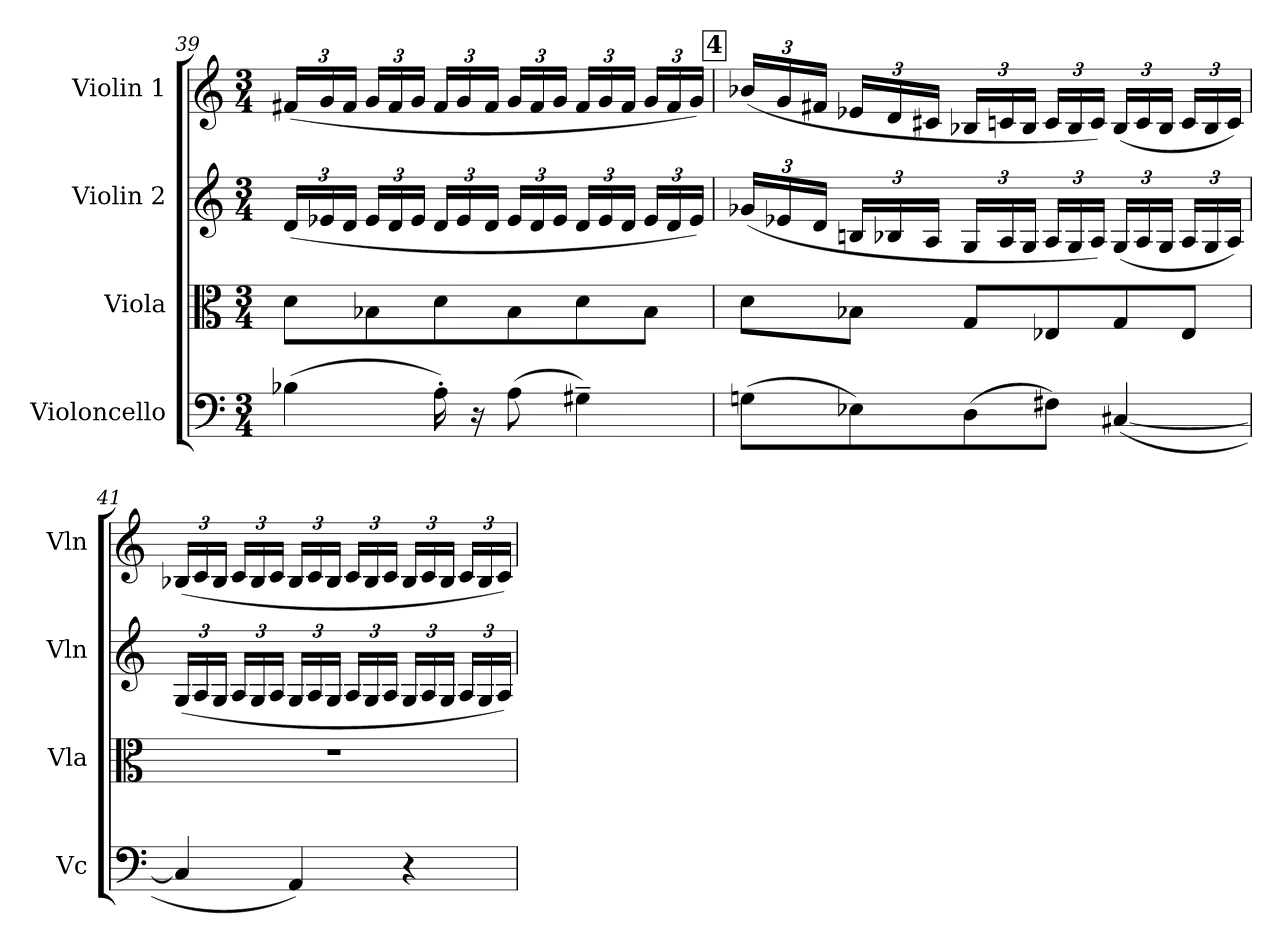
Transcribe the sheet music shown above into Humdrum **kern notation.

**kern	**kern	**kern	**kern
*part4	*part3	*part2	*part1
*staff4	*staff3	*staff2	*staff1
*I"Violoncello	*I"Viola	*I"Violin 2	*I"Violin 1
*I'Vc	*I'Vla	*I'Vln	*I'Vln
*clefF4	*clefC3	*clefG2	*clefG2
*k[]	*k[]	*k[]	*k[]
*M3/4	*M3/4	*M3/4	*M3/4
*	*	*Xbrackettup	*Xbrackettup
=39	=39	=39	=39
(4B-X\	8d\L	(24d/LL	(24f#X/LL
.	.	24e-X/	24g/
.	.	24d/JJ	24f#/JJ
.	8B-X\	24e-/LL	24g/LL
.	.	24d/	24f#/
.	.	24e-/JJ	24g/JJ
16A'\)	8d\	24d/LL	24f#/LL
.	.	24e-/	24g/
16r	.	.	.
.	.	24d/JJ	24f#/JJ
(8A\	8B-\	24e-/LL	24g/LL
.	.	24d/	24f#/
.	.	24e-/JJ	24g/JJ
4G#X~\)	8d\	24d/LL	24f#/LL
.	.	24e-/	24g/
.	.	24d/JJ	24f#/JJ
.	8B-\J	24e-/LL	24g/LL
.	.	24d/	24f#/
.	.	24e-/JJ)	24g/JJ)
!!LO:LB:g=z
!!LO:REH:place=s1:a:B:cj:fs=14:t=4
=40	=40	=40	=40
(8Gn\L	8d\L	(24g-X/LL	(24b-X/LL
.	.	24e-X/	24g/
.	.	24d/JJ	24f#X/JJ
8E-X\)	8B-X\J	24Bn/LL	24e-X/LL
.	.	24B-X/	24d/
.	.	24A/JJ	24c#X/JJ
(8D\	8G/L	24G/LL	24B-X/LL
.	.	24A/	24cn/
.	.	24G/JJ	24B-/JJ
8F#X\J)	8E-X/	24A/LL	24c/LL
.	.	24G/	24B-/
.	.	24A/JJ)	24c/JJ)
([4C#X/	8G/	(24G/LL	(24B-/LL
.	.	24A/	24c/
.	.	24G/JJ	24B-/JJ
.	8E-/J	24A/LL	24c/LL
.	.	24G/	24B-/
.	.	24A/JJ)	24c/JJ)
=41	=41	=41	=41
4C#/]	2.r	(24G/LL	(24B-X/LL
.	.	24A/	24c/
.	.	24G/JJ	24B-/JJ
.	.	24A/LL	24c/LL
.	.	24G/	24B-/
.	.	24A/JJ	24c/JJ
4AA/)	.	24G/LL	24B-/LL
.	.	24A/	24c/
.	.	24G/JJ	24B-/JJ
.	.	24A/LL	24c/LL
.	.	24G/	24B-/
.	.	24A/JJ	24c/JJ
4r	.	24G/LL	24B-/LL
.	.	24A/	24c/
.	.	24G/JJ	24B-/JJ
.	.	24A/LL	24c/LL
.	.	24G/	24B-/
.	.	24A/JJ)	24c/JJ)
=	=	=	=
*-	*-	*-	*-
